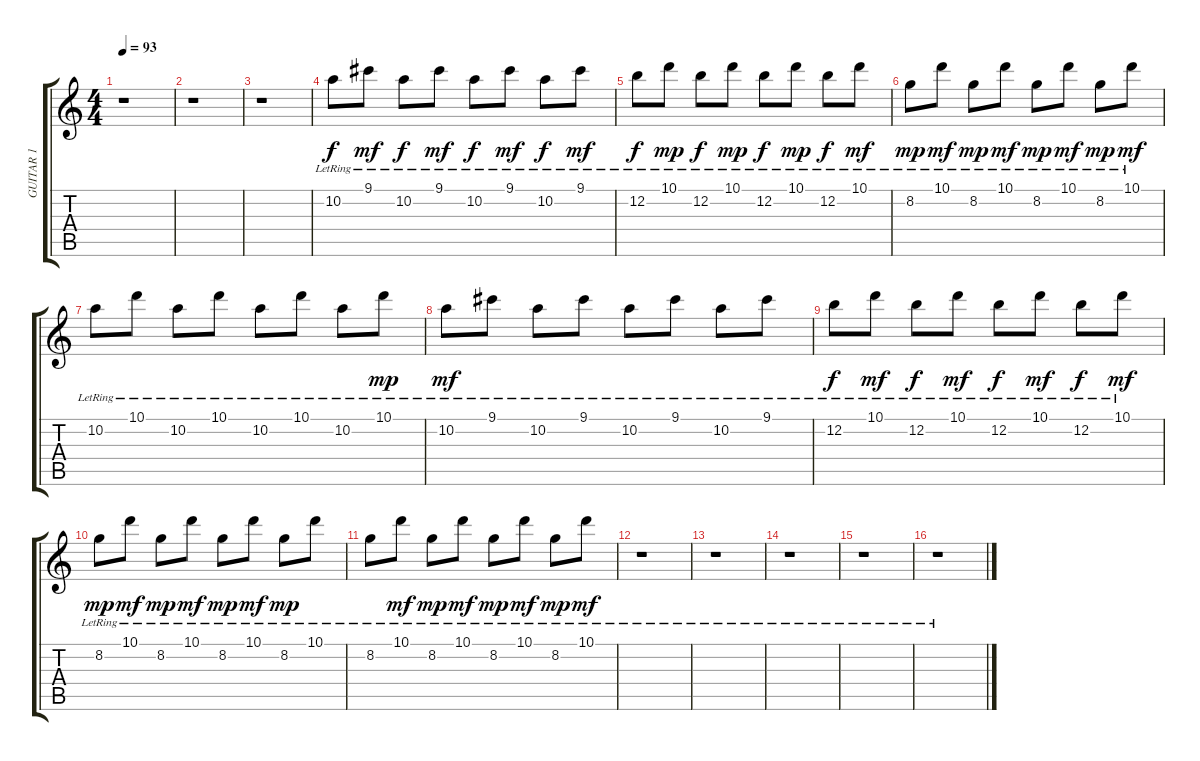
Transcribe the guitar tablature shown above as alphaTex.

\track ("GUITAR 1" "GUITAR 1") {instrument electricguitarclean}
\staff {score tabs}
\tuning (E4 B3 G3 D3 A2 E2) {hide}
\ts (4 4)
\tempo 93
\clef g2
\ks c
r.1{dy f} |
r.1 |
r.1 |
10.2{lr}.8 9.1{lr}.8{dy mf} 10.2{lr}.8{dy f} 9.1{lr}.8{dy mf} 10.2{lr}.8{dy f} 9.1{lr}.8{dy mf} 10.2{lr}.8{dy f} 9.1{lr}.8{dy mf} |
12.2{lr}.8{dy f} 10.1{lr}.8{dy mp} 12.2{lr}.8{dy f} 10.1{lr}.8{dy mp} 12.2{lr}.8{dy f} 10.1{lr}.8{dy mp} 12.2{lr}.8{dy f} 10.1{lr}.8{dy mf} |
8.2{lr}.8{dy mp} 10.1{lr}.8{dy mf} 8.2{lr}.8{dy mp} 10.1{lr}.8{dy mf} 8.2{lr}.8{dy mp} 10.1{lr}.8{dy mf} 8.2{lr}.8{dy mp} 10.1{lr}.8{dy mf} |
10.2{lr}.8 10.1{lr}.8 10.2{lr}.8 10.1{lr}.8 10.2{lr}.8 10.1{lr}.8 10.2{lr}.8 10.1{lr}.8{dy mp} |
10.2{lr}.8{dy mf} 9.1{lr}.8 10.2{lr}.8 9.1{lr}.8 10.2{lr}.8 9.1{lr}.8 10.2{lr}.8 9.1{lr}.8 |
12.2{lr}.8{dy f} 10.1{lr}.8{dy mf} 12.2{lr}.8{dy f} 10.1{lr}.8{dy mf} 12.2{lr}.8{dy f} 10.1{lr}.8{dy mf} 12.2{lr}.8{dy f} 10.1{lr}.8{dy mf} |
8.2{lr}.8{dy mp} 10.1{lr}.8{dy mf} 8.2{lr}.8{dy mp} 10.1{lr}.8{dy mf} 8.2{lr}.8{dy mp} 10.1{lr}.8{dy mf} 8.2{lr}.8{dy mp} 10.1{lr}.8 |
8.2{lr}.8 10.1{lr}.8{dy mf} 8.2{lr}.8{dy mp} 10.1{lr}.8{dy mf} 8.2{lr}.8{dy mp} 10.1{lr}.8{dy mf} 8.2{lr}.8{dy mp} 10.1{lr}.8{dy mf} |
r.1 |
r.1 |
r.1 |
r.1 |
r.1
